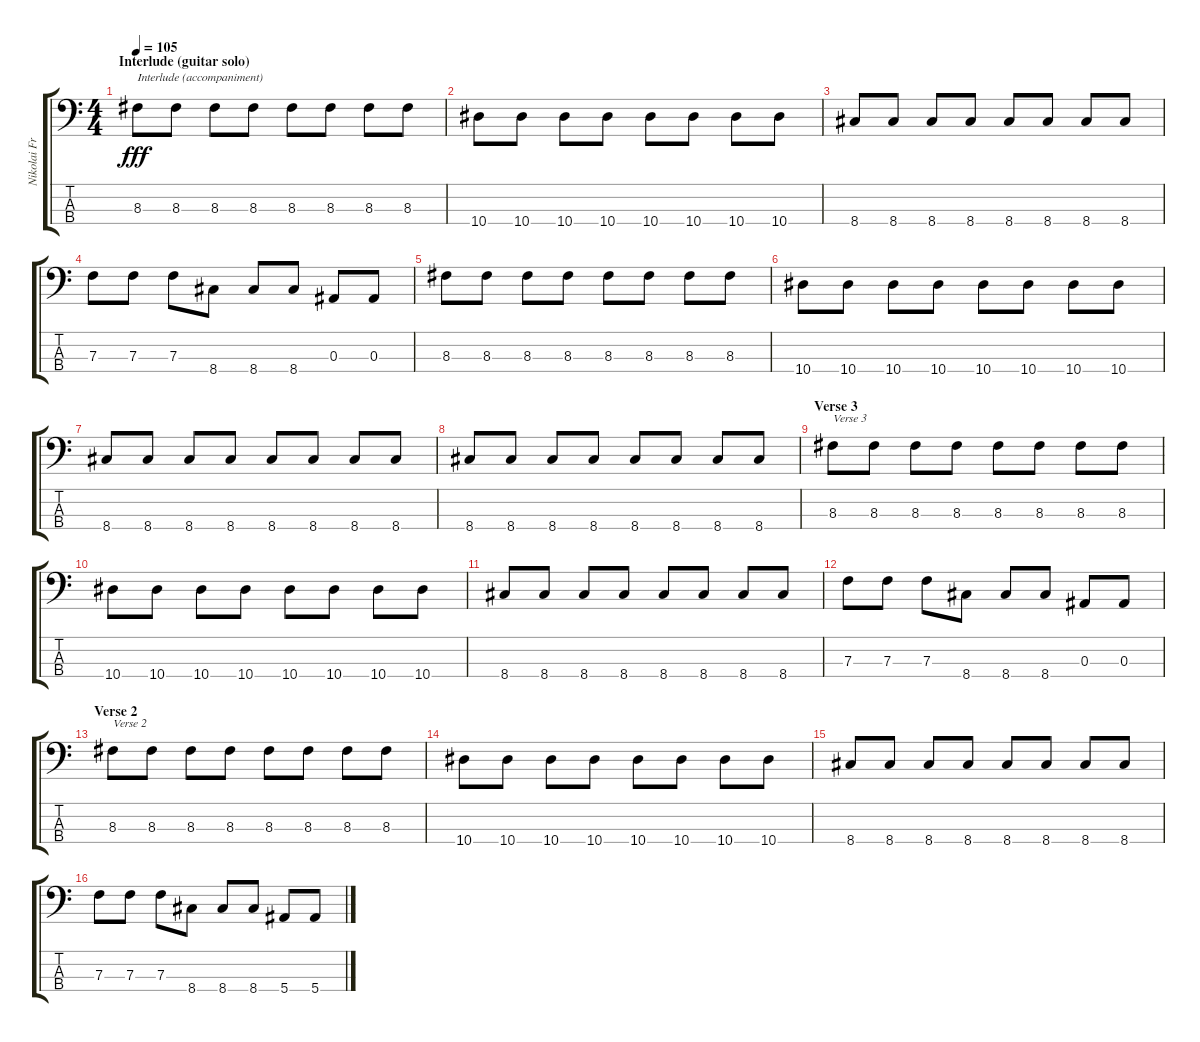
\track ("Nikolai Fraiture - bass" "Nikolai Fr") {instrument acousticguitarnylon}
\staff {score tabs}
\tuning (Ab2 Eb2 Bb1 F1) {hide}
\ts (4 4)
\section ("" "Interlude (guitar solo)")
\tempo 105
\clef f4
\ks c
8.3.8{txt "Interlude (accompaniment)" dy fff} 8.3.8 8.3.8 8.3.8 8.3.8 8.3.8 8.3.8 8.3.8 |
10.4.8 10.4.8 10.4.8 10.4.8 10.4.8 10.4.8 10.4.8 10.4.8 |
8.4.8 8.4.8 8.4.8 8.4.8 8.4.8 8.4.8 8.4.8 8.4.8 |
7.3.8 7.3.8 7.3.8 8.4.8 8.4.8 8.4.8 0.3.8 0.3.8 |
8.3.8 8.3.8 8.3.8 8.3.8 8.3.8 8.3.8 8.3.8 8.3.8 |
10.4.8 10.4.8 10.4.8 10.4.8 10.4.8 10.4.8 10.4.8 10.4.8 |
8.4.8 8.4.8 8.4.8 8.4.8 8.4.8 8.4.8 8.4.8 8.4.8 |
8.4.8 8.4.8 8.4.8 8.4.8 8.4.8 8.4.8 8.4.8 8.4.8 |
\section ("" "Verse 3")
8.3.8{txt "Verse 3"} 8.3.8 8.3.8 8.3.8 8.3.8 8.3.8 8.3.8 8.3.8 |
10.4.8 10.4.8 10.4.8 10.4.8 10.4.8 10.4.8 10.4.8 10.4.8 |
8.4.8 8.4.8 8.4.8 8.4.8 8.4.8 8.4.8 8.4.8 8.4.8 |
7.3.8 7.3.8 7.3.8 8.4.8 8.4.8 8.4.8 0.3.8 0.3.8 |
\section ("" "Verse 2")
8.3.8{txt "Verse 2"} 8.3.8 8.3.8 8.3.8 8.3.8 8.3.8 8.3.8 8.3.8 |
10.4.8 10.4.8 10.4.8 10.4.8 10.4.8 10.4.8 10.4.8 10.4.8 |
8.4.8 8.4.8 8.4.8 8.4.8 8.4.8 8.4.8 8.4.8 8.4.8 |
7.3.8 7.3.8 7.3.8 8.4.8 8.4.8 8.4.8 5.4.8 5.4.8
